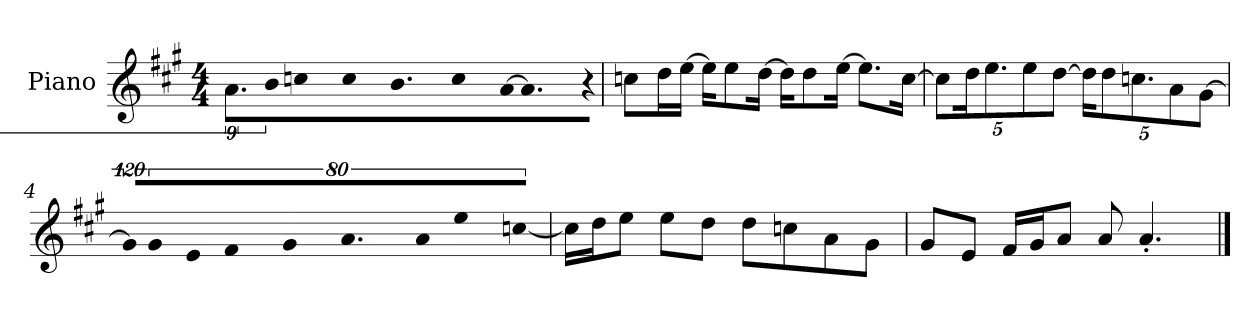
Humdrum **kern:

**kern
*part1
*staff1
*I"Piano
*I'P-no
*clefG2
*k[f#c#g#]
*M4/4
*MM90
=1
9.a\L
!LO:N:vis=16
1920%107b\K
!LO:N:vis=8
640%71ccn\
!LO:N:vis=8
640%71cc\
9.b\
!LO:N:vis=8
640%71cc\
!LO:N:vis=16
[1920%107a\K
9.a\J]
!LO:N:vis=16
1920%107r
=2
8ccn\L
16dd\L
[16ee\JJ
16ee\KL]
8ee\
[16dd\Jk
16dd\KL]
8dd\
[16ee\Jk
8.ee\L]
[16cc\Jk
=3
*Xbrackettup
10cc\L]
20dd\K
10.ee\
10ee\
[10dd\J
20dd\KL]
10dd\
10.ccn\
10a\
[10g#\J
!!LO:LB:g=z
=4
*brackettup
!LO:N:vis=16
1920%107g#/KL]
!LO:N:vis=8
640%71g#/
!LO:N:vis=8
640%71e/
!LO:N:vis=16
1920%107f#/L
!LO:N:vis=16
1920%107g#/J
9.a/
!LO:N:vis=8
640%71a/J
!LO:N:vis=4
1920%427ee\
!LO:N:vis=8
[640%71ccn\
=5
16cc\LL]
16dd\J
8ee\J
8ee\L
8dd\J
8dd\L
8ccn\
8a\
8g#\J
=6
8g#/L
8e/J
16f#/LL
16g#/J
8a/J
8a/
4.a'/
==
*-
